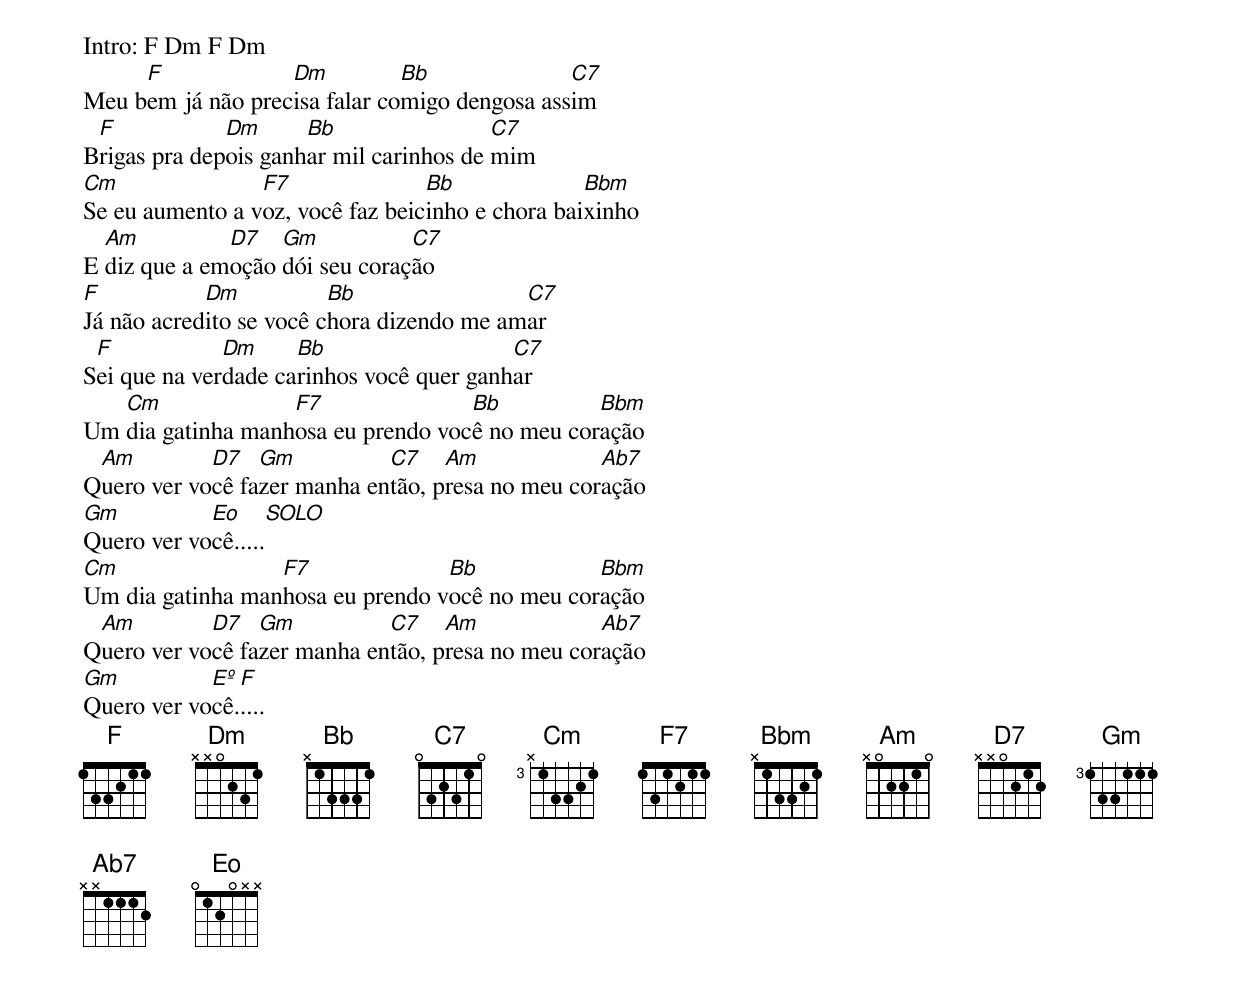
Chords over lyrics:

Intro: F Dm F Dm
     F             Dm          Bb              C7
Meu bem já não precisa falar comigo dengosa assim
 F            Dm      Bb                 C7
Brigas pra depois ganhar mil carinhos de mim
Cm               F7               Bb              Bbm
Se eu aumento a voz, você faz beicinho e chora baixinho
  Am          D7   Gm           C7
E diz que a emoção dói seu coração
F           Dm           Bb                C7
Já não acredito se você chora dizendo me amar
 F            Dm     Bb                   C7
Sei que na verdade carinhos você quer ganhar
   Cm              F7               Bb          Bbm
Um dia gatinha manhosa eu prendo você no meu coração
 Am         D7   Gm          C7    Am             Ab7
Quero ver você fazer manha então, presa no meu coração
Gm          Eo     SOLO
Quero ver você.....
Cm                F7              Bb            Bbm
Um dia gatinha manhosa eu prendo você no meu coração
 Am         D7   Gm          C7    Am             Ab7
Quero ver você fazer manha então, presa no meu coração
Gm          Eº F
Quero ver você.....
